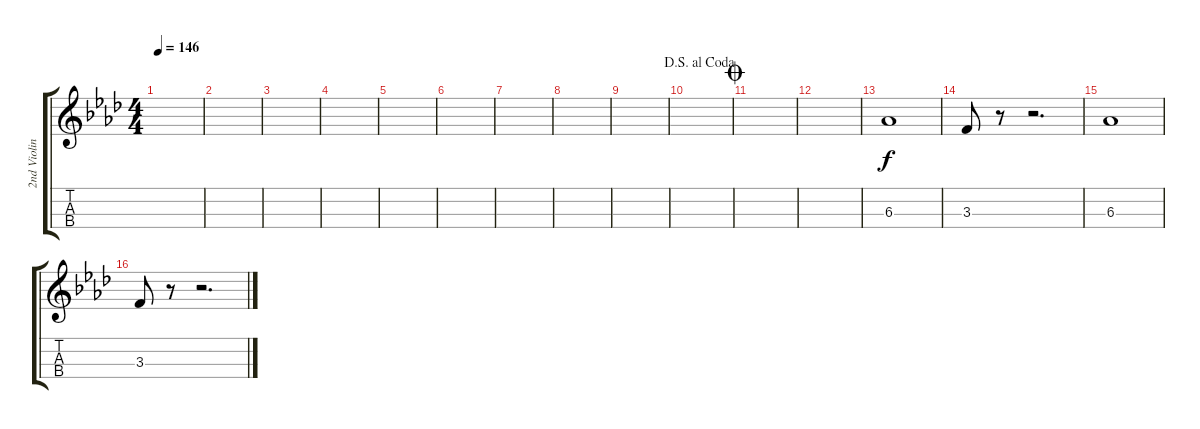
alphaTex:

\track ("2nd Violin" "2nd Violin") {instrument violin}
\staff {score tabs}
\tuning (E5 A4 D4 G3) {hide}
\ts (4 4)
\tempo 146
\clef g2
\ks fminor
|
|
|
|
|
|
|
|
|
\jump dalsegnoalcoda
|
\jump coda
|
|
6.3.1 |
3.3.8 r.8 r.2{d} |
6.3.1 |
3.3.8 r.8 r.2{d}
